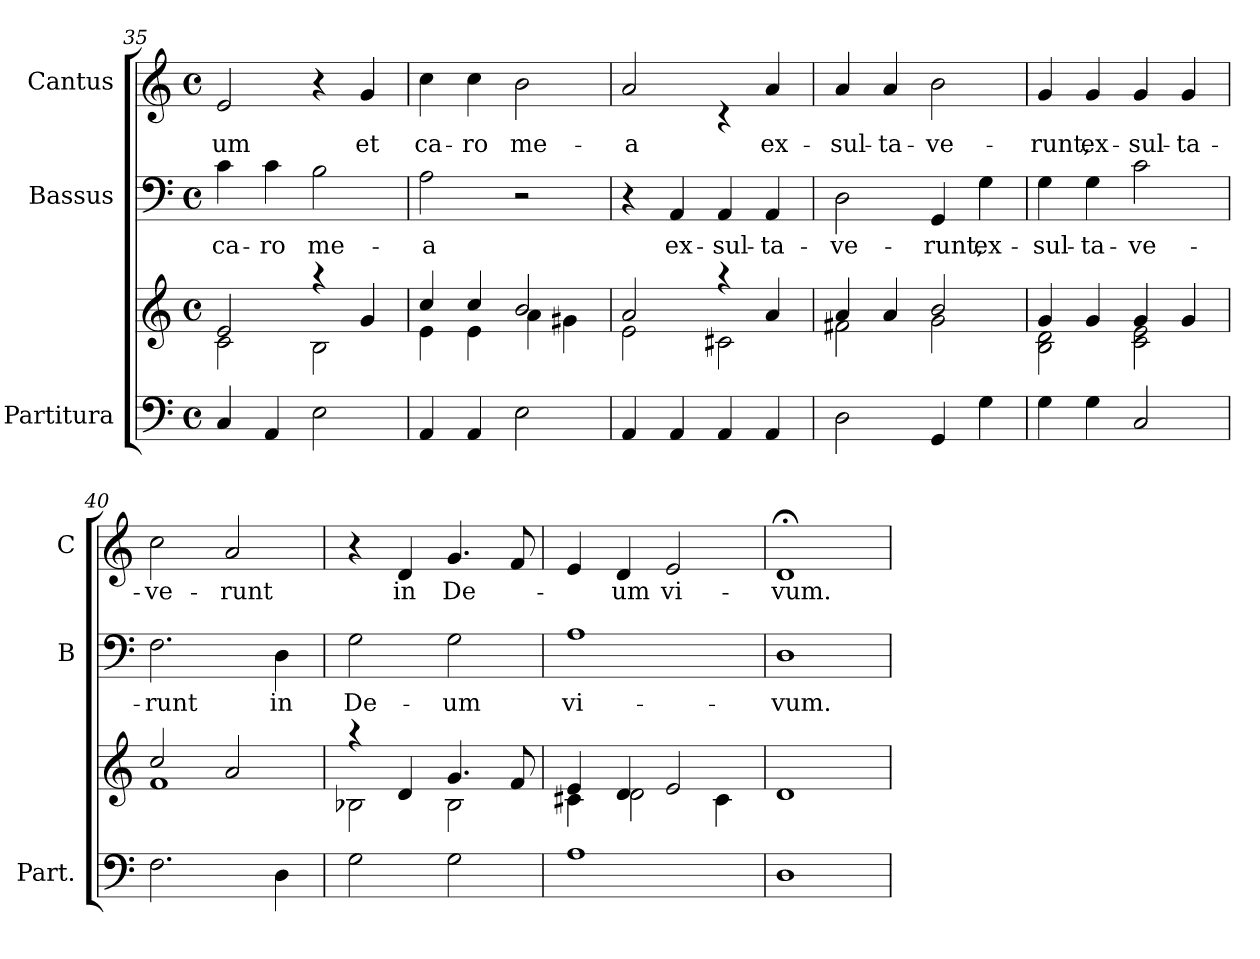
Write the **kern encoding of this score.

**kern	**kern	**kern	**text	**kern	**text
*part3	*part3	*part2	*part2	*part1	*part1
*staff4	*staff3	*staff2	*staff2	*staff1	*staff1
*I"Partitura	*	*I"Bassus	*	*I"Cantus	*
*I'Part.	*	*I'B	*	*I'C	*
!!LO:LB:g=z
*clefF4	*clefG2	*clefF4	*	*clefG2	*
*k[]	*k[]	*k[]	*	*k[]	*
*C:	*C:	*C:	*	*C:	*
*M4/4	*M4/4	*M4/4	*	*M4/4	*
*met(c)	*met(c)	*met(c)	*	*met(c)	*
=35	=35	=35	=35	=35	=35
*	*^	*	*	*	*
!	!	!	!	!LO:LY:b	!	!
!	!	!	!	!	!	!LO:LY:b
4C/	2e!/	2c!\	4c\	ca-	2e/	-um
!	!	!	!	!LO:LY:b	!	!
4AA/	.	.	4c\	-ro	.	.
!	!	!	!	!LO:LY:b	!	!
2E\	4raa	2B!\	2B\	me-	4r	.
!	!	!	!	!	!	!LO:LY:b
.	4g!/	.	.	.	4g/	et
=36	=36	=36	=36	=36	=36	=36
!	!	!	!	!LO:LY:b	!	!
!	!	!	!	!	!	!LO:LY:b
4AA/	4cc!/	4e!\	2A\	-a	4cc\	ca-
!	!	!	!	!	!	!LO:LY:b
4AA/	4cc!/	4e!\	.	.	4cc\	-ro
!	!	!	!	!	!	!LO:LY:b
2E\	2b!/	4a!\	2r	.	2b\	me-
.	.	4g#X!\	.	.	.	.
=37	=37	=37	=37	=37	=37	=37
!	!	!	!	!	!	!LO:LY:b
4AA/	2a!/	2e!\	4r	.	2a/	-a
!	!	!	!	!LO:LY:b	!	!
4AA/	.	.	4AA/	ex-	.	.
!	!	!	!	!LO:LY:b	!	!
4AA/	4raa	2c#X!\	4AA/	-sul-	4rc	.
!	!	!	!	!LO:LY:b	!	!
!	!	!	!	!	!	!LO:LY:b
4AA/	4a!/	.	4AA/	-ta-	4a/	ex-
=38	=38	=38	=38	=38	=38	=38
!	!	!	!	!LO:LY:b	!	!
!	!	!	!	!	!	!LO:LY:b
2D\	4a!/	2f#X!\	2D\	-ve-	4a/	-sul-
!	!	!	!	!	!	!LO:LY:b
.	4a!/	.	.	.	4a/	-ta-
!	!	!	!	!LO:LY:b	!	!
!	!	!	!	!	!	!LO:LY:b
4GG/	2b!/	2g!\	4GG/	-runt,	2b\	-ve-
!	!	!	!	!LO:LY:b	!	!
4G\	.	.	4G\	ex-	.	.
=39	=39	=39	=39	=39	=39	=39
!	!	!	!	!LO:LY:b	!	!
!	!	!	!	!	!	!LO:LY:b
4G\	4g!/	2B!\ 2d!\	4G\	-sul-	4g/	-runt,
!	!	!	!	!LO:LY:b	!	!
!	!	!	!	!	!	!LO:LY:b
4G\	4g!/	.	4G\	-ta-	4g/	ex-
!	!	!	!	!LO:LY:b	!	!
!	!	!	!	!	!	!LO:LY:b
2C/	4g!/	2c!\ 2e!\	2c\	-ve-	4g/	-sul-
!	!	!	!	!	!	!LO:LY:b
.	4g!/	.	.	.	4g/	-ta-
=40	=40	=40	=40	=40	=40	=40
!	!	!	!	!LO:LY:b	!	!
!	!	!	!	!	!	!LO:LY:b
2.F\	2cc!/	1f!	2.F\	-runt	2cc\	-ve-
!	!	!	!	!	!	!LO:LY:b
.	2a!/	.	.	.	2a/	-runt
!	!	!	!	!LO:LY:b	!	!
4D\	.	.	4D\	in	.	.
=41	=41	=41	=41	=41	=41	=41
!	!	!	!	!LO:LY:b	!	!
2G\	4raa	2B-X!\	2G\	De-	4r	.
!	!	!	!	!	!	!LO:LY:b
.	4d!/	.	.	.	4d/	in
!	!	!	!	!LO:LY:b	!	!
!	!	!	!	!	!	!LO:LY:b
2G\	4.g!/	2B-!\	2G\	-um	4.g/	De-
.	8f!/	.	.	.	8f/	.
!!LO:LB:g=z
=42	=42	=42	=42	=42	=42	=42
!	!	!	!	!LO:LY:b	!	!
1A	4e!/	4c#X!\	1A	vi-	4e/	.
!	!	!	!	!	!	!LO:LY:b
.	4d!/	2d!\	.	.	4d/	-um
!	!	!	!	!	!	!LO:LY:b
.	2e!/	.	.	.	2e/	vi-
.	.	4c#!\	.	.	.	.
*	*v	*v	*	*	*	*
=43	=43	=43	=43	=43	=43
*	*^	*	*	*	*
!	!	!	!	!LO:LY:b	!	!
*	*v	*v	*	*	*	*
*	*^	*	*	*	*
!	!	!	!	!	!	!LO:LY:b
*	*v	*v	*	*	*	*
1D	1d!	1D	-vum.	1d;<	-vum.
=	=	=	=	=	=
*-	*-	*-	*-	*-	*-
